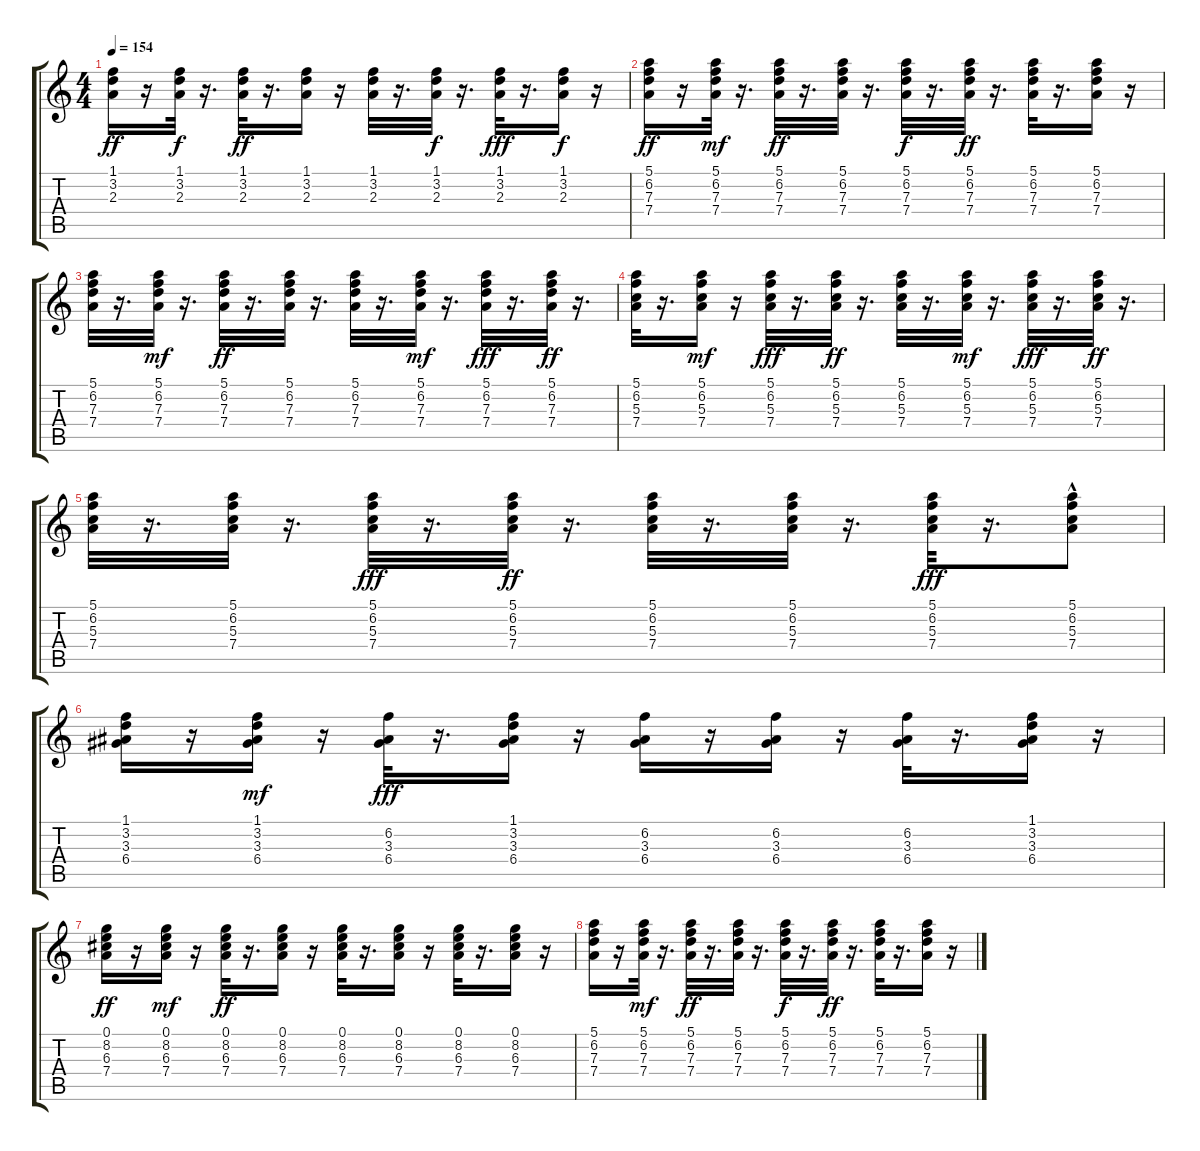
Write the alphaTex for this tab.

\track "" {instrument electricbasspick}
\staff {score tabs}
\tuning (E4 B3 G3 D3 A2 E2) {hide}
\ts (4 4)
\tempo 154
\clef g2
\ks c
(1.1 3.2 2.3).16{dy ff} r.16 (1.1 3.2 2.3).32{dy f} r.16{d} (1.1 3.2 2.3).32{dy ff} r.16{d} (1.1 3.2 2.3).16 r.16 (1.1 3.2 2.3).32 r.16{d} (1.1 3.2 2.3).32{dy f} r.16{d} (1.1 3.2 2.3).32{dy fff} r.16{d} (1.1 3.2 2.3).16{dy f} r.16 |
(5.1 6.2 7.3 7.4).16{dy ff} r.16 (5.1 6.2 7.3 7.4).32{dy mf} r.16{d} (5.1 6.2 7.3 7.4).32{dy ff} r.16{d} (5.1 6.2 7.3 7.4).32 r.16{d} (5.1 6.2 7.3 7.4).32{dy f} r.16{d} (5.1 6.2 7.3 7.4).32{dy ff} r.16{d} (5.1 6.2 7.3 7.4).32 r.16{d} (5.1 6.2 7.3 7.4).16 r.16 |
(5.1 6.2 7.3 7.4).32 r.16{d} (5.1 6.2 7.3 7.4).32{dy mf} r.16{d} (5.1 6.2 7.3 7.4).32{dy ff} r.16{d} (5.1 6.2 7.3 7.4).32 r.16{d} (5.1 6.2 7.3 7.4).32 r.16{d} (5.1 6.2 7.3 7.4).32{dy mf} r.16{d} (5.1 6.2 7.3 7.4).32{dy fff} r.16{d} (5.1 6.2 7.3 7.4).32{dy ff} r.16{d} |
(5.1 6.2 5.3 7.4).32 r.16{d} (5.1 6.2 5.3 7.4).16{dy mf} r.16 (5.1 6.2 5.3 7.4).32{dy fff} r.16{d} (5.1 6.2 5.3 7.4).32{dy ff} r.16{d} (5.1 6.2 5.3 7.4).32 r.16{d} (5.1 6.2 5.3 7.4).32{dy mf} r.16{d} (5.1 6.2 5.3 7.4).32{dy fff} r.16{d} (5.1 6.2 5.3 7.4).32{dy ff} r.16{d} |
(5.1 6.2 5.3 7.4).32 r.16{d} (5.1 6.2 5.3 7.4).32 r.16{d} (5.1 6.2 5.3 7.4).32{dy fff} r.16{d} (5.1 6.2 5.3 7.4).32{dy ff} r.16{d} (5.1 6.2 5.3 7.4).32 r.16{d} (5.1 6.2 5.3 7.4).32 r.16{d} (5.1 6.2 5.3 7.4).32{dy fff} r.16{d} (5.1 6.2{hac} 5.3{hac} 7.4{hac}).8 |
(1.1 3.2 3.3 6.4).16 r.16 (1.1 3.2 3.3 6.4).16{dy mf} r.16 (6.2 3.3 6.4).32{dy fff} r.16{d} (1.1 3.2 3.3 6.4).16 r.16 (6.2 3.3 6.4).16 r.16 (6.2 3.3 6.4).16 r.16 (6.2 3.3 6.4).32 r.16{d} (1.1 3.2 3.3 6.4).16 r.16 |
(0.1 8.2 6.3 7.4).16{dy ff} r.16 (0.1 8.2 6.3 7.4).16{dy mf} r.16 (0.1 8.2 6.3 7.4).32{dy ff} r.16{d} (0.1 8.2 6.3 7.4).16 r.16 (0.1 8.2 6.3 7.4).32 r.16{d} (0.1 8.2 6.3 7.4).16 r.16 (0.1 8.2 6.3 7.4).32 r.16{d} (0.1 8.2 6.3 7.4).16 r.16 |
(5.1 6.2 7.3 7.4).16 r.16 (5.1 6.2 7.3 7.4).32{dy mf} r.16{d} (5.1 6.2 7.3 7.4).32{dy ff} r.16{d} (5.1 6.2 7.3 7.4).32 r.16{d} (5.1 6.2 7.3 7.4).32{dy f} r.16{d} (5.1 6.2 7.3 7.4).32{dy ff} r.16{d} (5.1 6.2 7.3 7.4).32 r.16{d} (5.1 6.2 7.3 7.4).16 r.16
